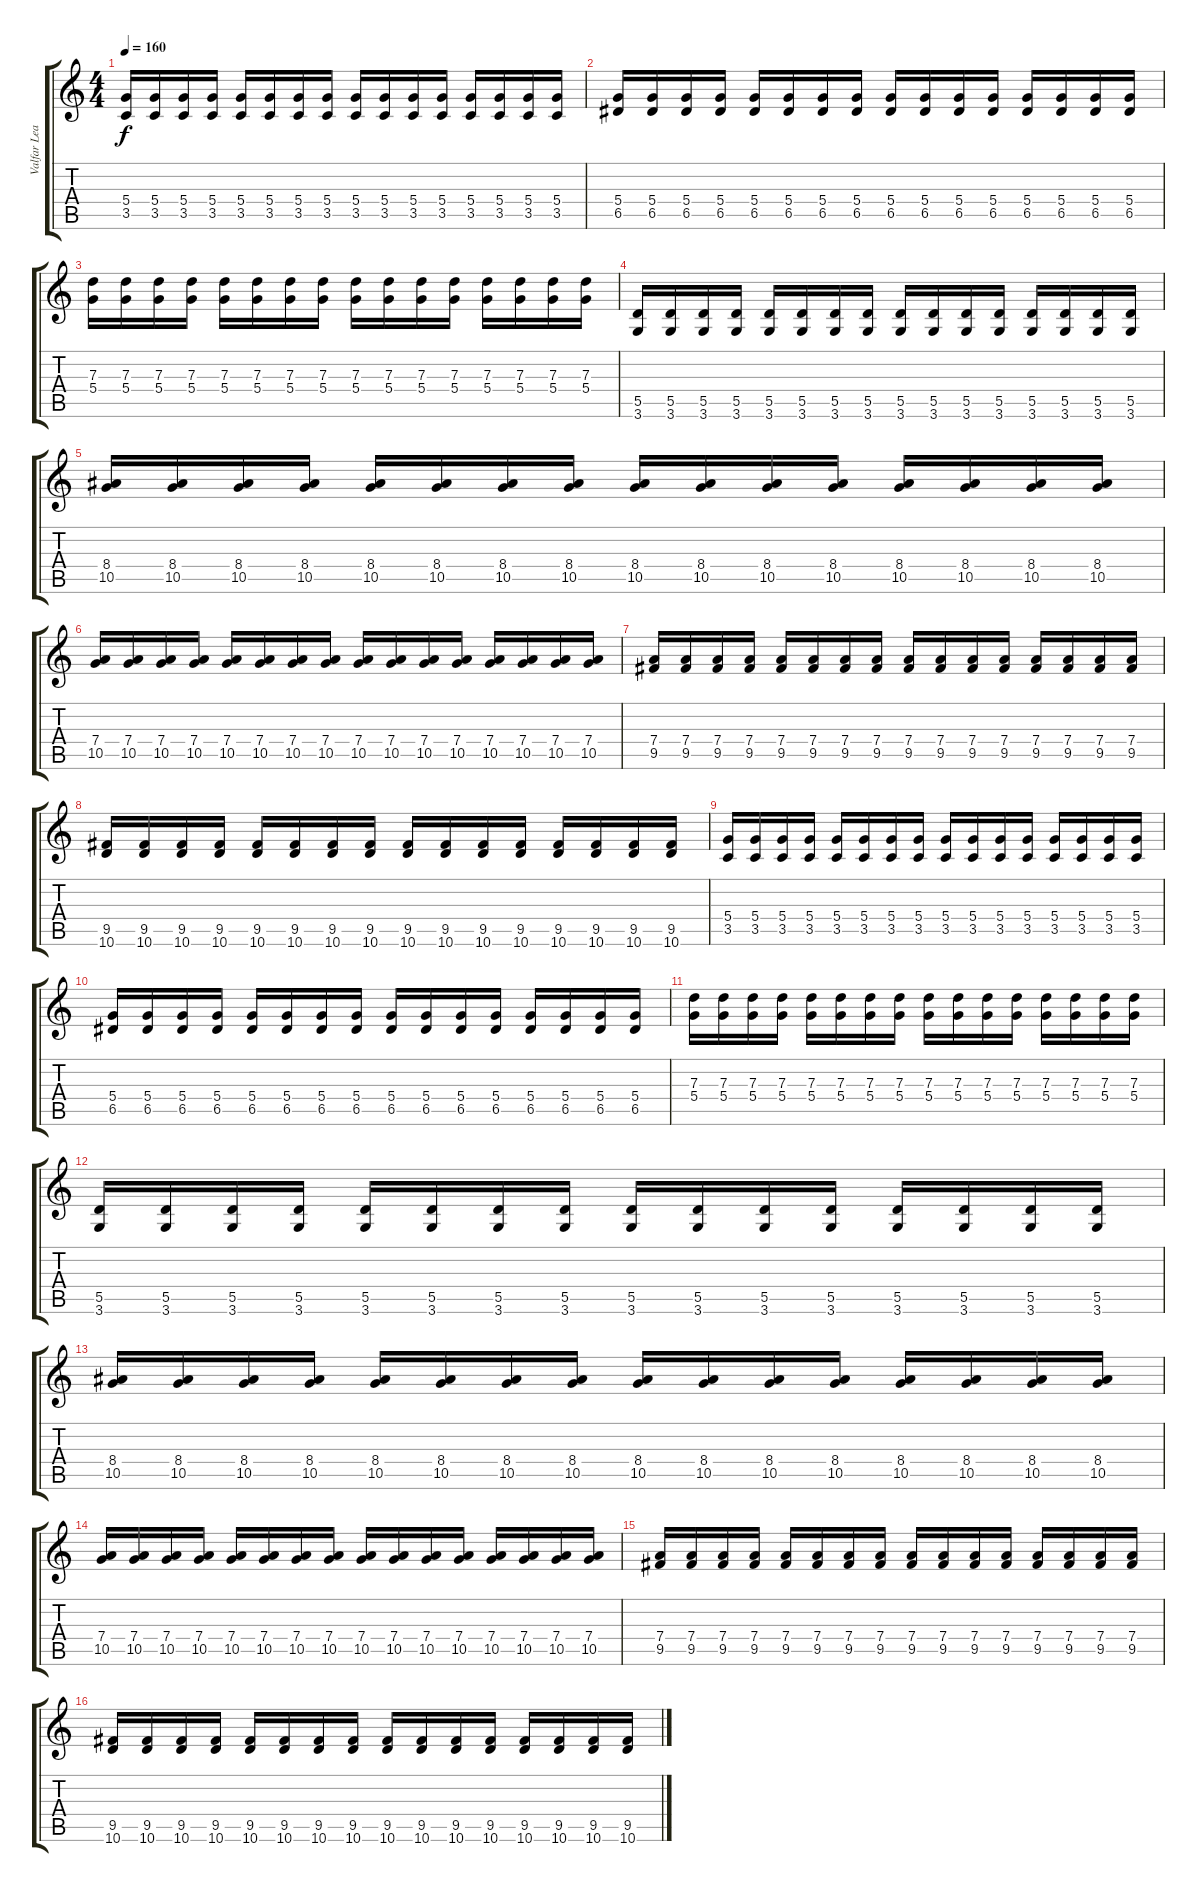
\track ("Valfar Lead gitar" "Valfar Lea") {instrument overdrivenguitar}
\staff {score tabs}
\tuning (E4 B3 G3 D3 A2 E2) {hide}
\ts (4 4)
\tempo 160
\clef g2
\ks c
(5.4 3.5).16{dy f} (5.4 3.5).16 (5.4 3.5).16 (5.4 3.5).16 (5.4 3.5).16 (5.4 3.5).16 (5.4 3.5).16 (5.4 3.5).16 (5.4 3.5).16 (5.4 3.5).16 (5.4 3.5).16 (5.4 3.5).16 (5.4 3.5).16 (5.4 3.5).16 (5.4 3.5).16 (5.4 3.5).16 |
(5.4 6.5).16 (5.4 6.5).16 (5.4 6.5).16 (5.4 6.5).16 (5.4 6.5).16 (5.4 6.5).16 (5.4 6.5).16 (5.4 6.5).16 (5.4 6.5).16 (5.4 6.5).16 (5.4 6.5).16 (5.4 6.5).16 (5.4 6.5).16 (5.4 6.5).16 (5.4 6.5).16 (5.4 6.5).16 |
(7.3 5.4).16 (7.3 5.4).16 (7.3 5.4).16 (7.3 5.4).16 (7.3 5.4).16 (7.3 5.4).16 (7.3 5.4).16 (7.3 5.4).16 (7.3 5.4).16 (7.3 5.4).16 (7.3 5.4).16 (7.3 5.4).16 (7.3 5.4).16 (7.3 5.4).16 (7.3 5.4).16 (7.3 5.4).16 |
(5.5 3.6).16 (5.5 3.6).16 (5.5 3.6).16 (5.5 3.6).16 (5.5 3.6).16 (5.5 3.6).16 (5.5 3.6).16 (5.5 3.6).16 (5.5 3.6).16 (5.5 3.6).16 (5.5 3.6).16 (5.5 3.6).16 (5.5 3.6).16 (5.5 3.6).16 (5.5 3.6).16 (5.5 3.6).16 |
(8.4 10.5).16 (8.4 10.5).16 (8.4 10.5).16 (8.4 10.5).16 (8.4 10.5).16 (8.4 10.5).16 (8.4 10.5).16 (8.4 10.5).16 (8.4 10.5).16 (8.4 10.5).16 (8.4 10.5).16 (8.4 10.5).16 (8.4 10.5).16 (8.4 10.5).16 (8.4 10.5).16 (8.4 10.5).16 |
(7.4 10.5).16 (7.4 10.5).16 (7.4 10.5).16 (7.4 10.5).16 (7.4 10.5).16 (7.4 10.5).16 (7.4 10.5).16 (7.4 10.5).16 (7.4 10.5).16 (7.4 10.5).16 (7.4 10.5).16 (7.4 10.5).16 (7.4 10.5).16 (7.4 10.5).16 (7.4 10.5).16 (7.4 10.5).16 |
(7.4 9.5).16 (7.4 9.5).16 (7.4 9.5).16 (7.4 9.5).16 (7.4 9.5).16 (7.4 9.5).16 (7.4 9.5).16 (7.4 9.5).16 (7.4 9.5).16 (7.4 9.5).16 (7.4 9.5).16 (7.4 9.5).16 (7.4 9.5).16 (7.4 9.5).16 (7.4 9.5).16 (7.4 9.5).16 |
(9.5 10.6).16 (9.5 10.6).16 (9.5 10.6).16 (9.5 10.6).16 (9.5 10.6).16 (9.5 10.6).16 (9.5 10.6).16 (9.5 10.6).16 (9.5 10.6).16 (9.5 10.6).16 (9.5 10.6).16 (9.5 10.6).16 (9.5 10.6).16 (9.5 10.6).16 (9.5 10.6).16 (9.5 10.6).16 |
(5.4 3.5).16 (5.4 3.5).16 (5.4 3.5).16 (5.4 3.5).16 (5.4 3.5).16 (5.4 3.5).16 (5.4 3.5).16 (5.4 3.5).16 (5.4 3.5).16 (5.4 3.5).16 (5.4 3.5).16 (5.4 3.5).16 (5.4 3.5).16 (5.4 3.5).16 (5.4 3.5).16 (5.4 3.5).16 |
(5.4 6.5).16 (5.4 6.5).16 (5.4 6.5).16 (5.4 6.5).16 (5.4 6.5).16 (5.4 6.5).16 (5.4 6.5).16 (5.4 6.5).16 (5.4 6.5).16 (5.4 6.5).16 (5.4 6.5).16 (5.4 6.5).16 (5.4 6.5).16 (5.4 6.5).16 (5.4 6.5).16 (5.4 6.5).16 |
(7.3 5.4).16 (7.3 5.4).16 (7.3 5.4).16 (7.3 5.4).16 (7.3 5.4).16 (7.3 5.4).16 (7.3 5.4).16 (7.3 5.4).16 (7.3 5.4).16 (7.3 5.4).16 (7.3 5.4).16 (7.3 5.4).16 (7.3 5.4).16 (7.3 5.4).16 (7.3 5.4).16 (7.3 5.4).16 |
(5.5 3.6).16 (5.5 3.6).16 (5.5 3.6).16 (5.5 3.6).16 (5.5 3.6).16 (5.5 3.6).16 (5.5 3.6).16 (5.5 3.6).16 (5.5 3.6).16 (5.5 3.6).16 (5.5 3.6).16 (5.5 3.6).16 (5.5 3.6).16 (5.5 3.6).16 (5.5 3.6).16 (5.5 3.6).16 |
(8.4 10.5).16 (8.4 10.5).16 (8.4 10.5).16 (8.4 10.5).16 (8.4 10.5).16 (8.4 10.5).16 (8.4 10.5).16 (8.4 10.5).16 (8.4 10.5).16 (8.4 10.5).16 (8.4 10.5).16 (8.4 10.5).16 (8.4 10.5).16 (8.4 10.5).16 (8.4 10.5).16 (8.4 10.5).16 |
(7.4 10.5).16 (7.4 10.5).16 (7.4 10.5).16 (7.4 10.5).16 (7.4 10.5).16 (7.4 10.5).16 (7.4 10.5).16 (7.4 10.5).16 (7.4 10.5).16 (7.4 10.5).16 (7.4 10.5).16 (7.4 10.5).16 (7.4 10.5).16 (7.4 10.5).16 (7.4 10.5).16 (7.4 10.5).16 |
(7.4 9.5).16 (7.4 9.5).16 (7.4 9.5).16 (7.4 9.5).16 (7.4 9.5).16 (7.4 9.5).16 (7.4 9.5).16 (7.4 9.5).16 (7.4 9.5).16 (7.4 9.5).16 (7.4 9.5).16 (7.4 9.5).16 (7.4 9.5).16 (7.4 9.5).16 (7.4 9.5).16 (7.4 9.5).16 |
(9.5 10.6).16 (9.5 10.6).16 (9.5 10.6).16 (9.5 10.6).16 (9.5 10.6).16 (9.5 10.6).16 (9.5 10.6).16 (9.5 10.6).16 (9.5 10.6).16 (9.5 10.6).16 (9.5 10.6).16 (9.5 10.6).16 (9.5 10.6).16 (9.5 10.6).16 (9.5 10.6).16 (9.5 10.6).16
